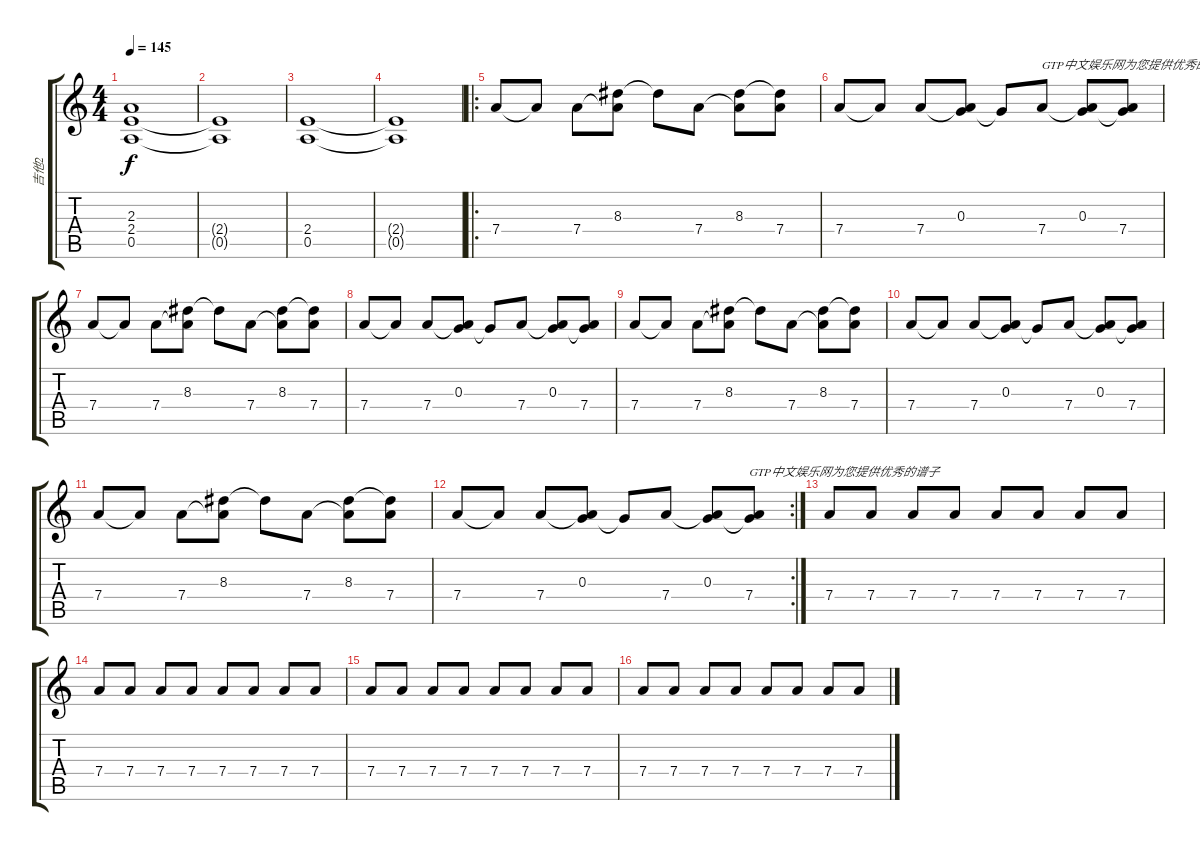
\track ("吉他2" "吉他2") {instrument distortionguitar}
\staff {score tabs}
\tuning (E4 B3 G3 D3 A2 E2) {hide}
\ts (4 4)
\tempo 145
\clef g2
\ks c
(2.3 2.4 0.5).1{dy f} |
(2.4{t} 0.5{t}).1 |
(2.4 0.5).1 |
(2.4{t} 0.5{t}).1 |
\ro
7.4.8{volume 16 instrument electricguitarjazz} 7.4{t}.8 7.4.8 (8.3 7.4{t}).8 8.3{t}.8 7.4.8 (8.3 7.4{t}).8 (8.3{t} 7.4).8 |
7.4.8{instrument electricguitarjazz} 7.4{t}.8 7.4.8 (0.3 7.4{t}).8 0.3{t}.8 7.4.8{txt "GTP中文娱乐网为您提供优秀的谱子"} (0.3 7.4{t}).8 (0.3{t} 7.4).8 |
7.4.8{volume 16 instrument electricguitarjazz} 7.4{t}.8 7.4.8 (8.3 7.4{t}).8 8.3{t}.8 7.4.8 (8.3 7.4{t}).8 (8.3{t} 7.4).8 |
7.4.8{instrument electricguitarjazz} 7.4{t}.8 7.4.8 (0.3 7.4{t}).8 0.3{t}.8 7.4.8 (0.3 7.4{t}).8 (0.3{t} 7.4).8 |
7.4.8{volume 16 instrument electricguitarjazz} 7.4{t}.8 7.4.8 (8.3 7.4{t}).8 8.3{t}.8 7.4.8 (8.3 7.4{t}).8 (8.3{t} 7.4).8 |
7.4.8{instrument electricguitarjazz} 7.4{t}.8 7.4.8 (0.3 7.4{t}).8 0.3{t}.8 7.4.8 (0.3 7.4{t}).8 (0.3{t} 7.4).8 |
7.4.8{volume 16 instrument electricguitarjazz} 7.4{t}.8 7.4.8 (8.3 7.4{t}).8 8.3{t}.8 7.4.8 (8.3 7.4{t}).8 (8.3{t} 7.4).8 |
\rc 2
7.4.8{instrument electricguitarjazz} 7.4{t}.8 7.4.8 (0.3 7.4{t}).8 0.3{t}.8 7.4.8 (0.3 7.4{t}).8 (0.3{t} 7.4).8{txt "GTP中文娱乐网为您提供优秀的谱子"} |
7.4.8{instrument electricguitarjazz} 7.4.8 7.4.8 7.4.8 7.4.8 7.4.8 7.4.8 7.4.8 |
7.4.8{instrument electricguitarjazz} 7.4.8 7.4.8 7.4.8 7.4.8 7.4.8 7.4.8 7.4.8 |
7.4.8{instrument electricguitarjazz} 7.4.8 7.4.8 7.4.8 7.4.8 7.4.8 7.4.8 7.4.8 |
7.4.8{instrument electricguitarjazz} 7.4.8 7.4.8 7.4.8 7.4.8 7.4.8 7.4.8 7.4.8
